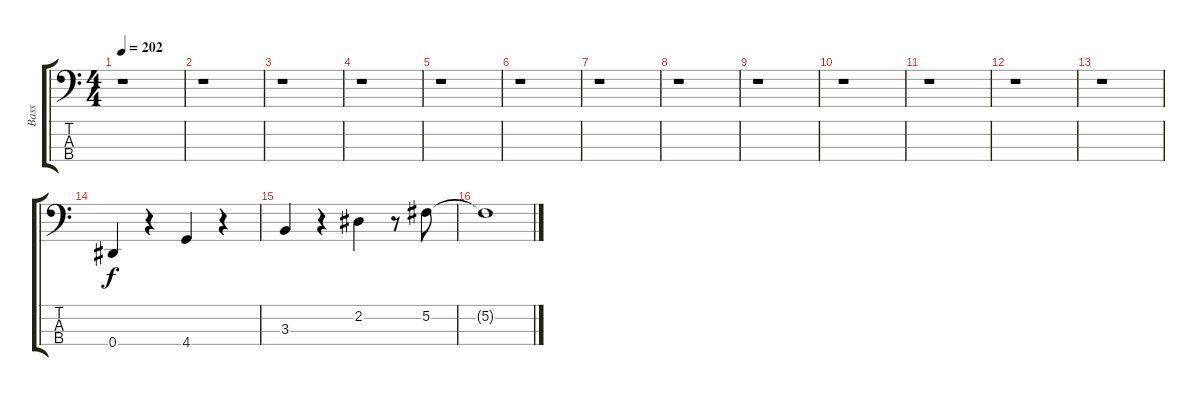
\track ("Bass" "Bass") {instrument electricbasspick}
\staff {score tabs}
\tuning (Gb2 Db2 Ab1 Eb1) {hide}
\ts (4 4)
\tempo 202
\clef f4
\ks c
r.1{dy f instrument electricbasspick} |
r.1 |
r.1 |
r.1 |
r.1 |
r.1 |
r.1 |
r.1 |
r.1 |
r.1 |
r.1 |
r.1 |
r.1 |
0.4.4 r.4 4.4.4 r.4 |
3.3.4 r.4 2.2.4 r.8 5.2.8 |
5.2{t}.1
